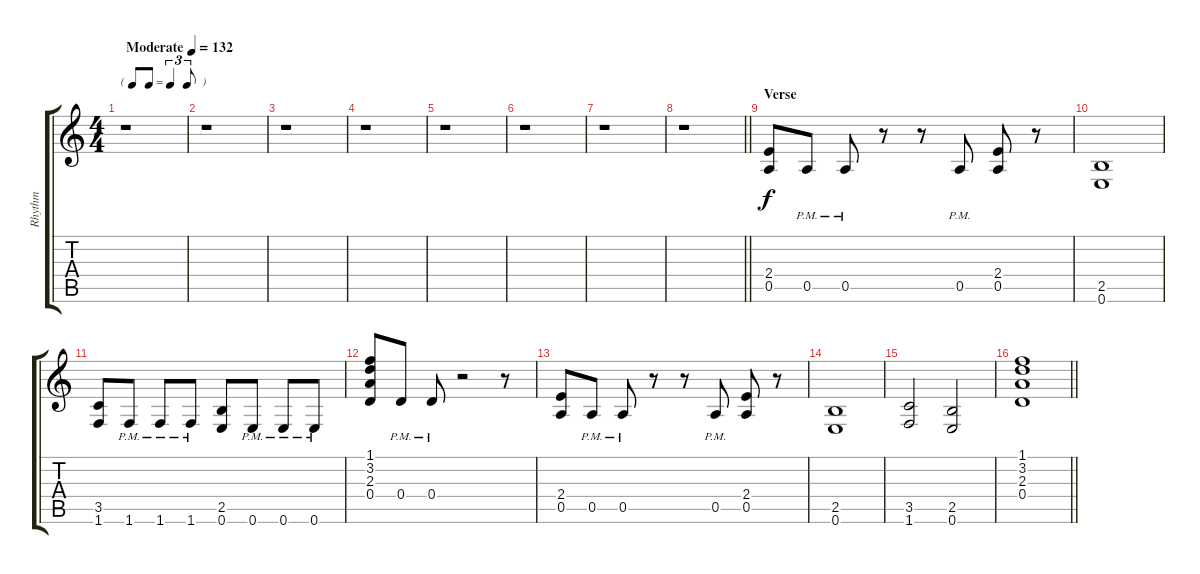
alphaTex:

\track ("Rhythm" "Rhythm") {instrument overdrivenguitar}
\staff {score tabs}
\tuning (E4 B3 G3 D3 A2 E2) {hide}
\ts (4 4)
\tf triplet8th
\tempo (132 "Moderate")
\clef g2
\ks c
r.1{dy f instrument overdrivenguitar} |
r.1 |
r.1 |
r.1 |
r.1 |
r.1 |
r.1 |
\barLineRight lightlight
r.1 |
\section ("" "Verse")
(2.4 0.5).8 0.5{pm}.8 0.5{pm}.8 r.8 r.8 0.5{pm}.8 (2.4 0.5).8 r.8 |
(2.5 0.6).1 |
(3.5 1.6).8 1.6{pm}.8 1.6{pm}.8 1.6{pm}.8 (2.5 0.6).8 0.6{pm}.8 0.6{pm}.8 0.6{pm}.8 |
(1.1 3.2 2.3 0.4).8 0.4{pm}.8 0.4{pm}.8 r.2 r.8 |
(2.4 0.5).8 0.5{pm}.8 0.5{pm}.8 r.8 r.8 0.5{pm}.8 (2.4 0.5).8 r.8 |
(2.5 0.6).1 |
(3.5 1.6).2 (2.5 0.6).2 |
\barLineRight lightlight
(1.1 3.2 2.3 0.4).1
